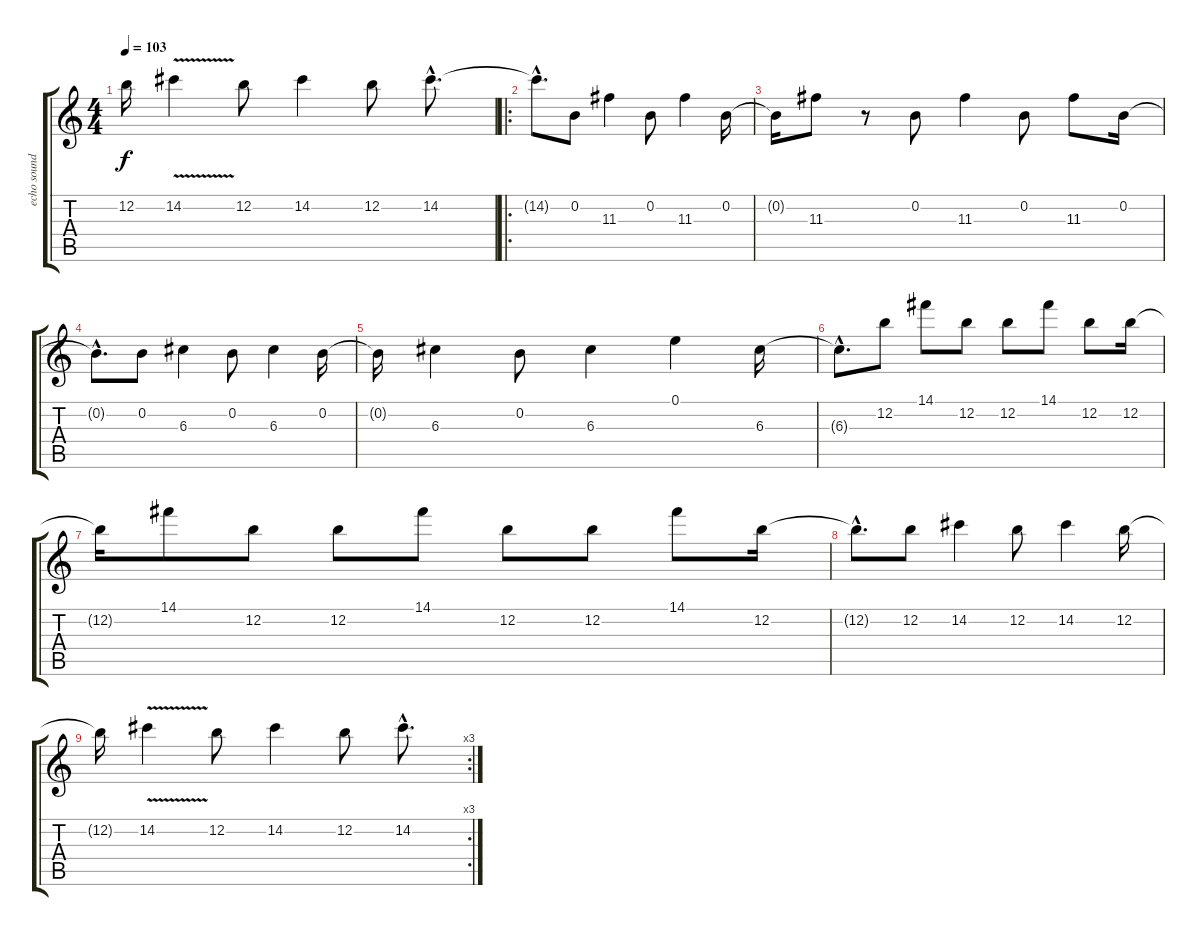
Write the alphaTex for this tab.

\track ("echo sounds like" "echo sound") {instrument overdrivenguitar}
\staff {score tabs}
\tuning (E4 B3 G3 D3 A2 E2) {hide}
\ts (4 4)
\tempo 103
\clef g2
\ks c
12.2{t}.16{dy f} 14.2{v}.4 12.2.8 14.2.4 12.2.8 14.2{hac}.8{d} |
\ro
14.2{hac t}.8{d} 0.2.8 11.3.4 0.2.8 11.3.4 0.2.16 |
0.2{t}.16 11.3.8 r.8 0.2.8 11.3.4 0.2.8 11.3.8 0.2.16 |
0.2{hac t}.8{d} 0.2.8 6.3.4 0.2.8 6.3.4 0.2.16 |
0.2{t}.16 6.3.4 0.2.8 6.3.4 0.1.4 6.3.16 |
6.3{hac t}.8{d} 12.2.8 14.1.8 12.2.8 12.2.8 14.1.8 12.2.8 12.2.16 |
12.2{t}.16 14.1.8 12.2.8 12.2.8 14.1.8 12.2.8 12.2.8 14.1.8 12.2.16 |
12.2{hac t}.8{d} 12.2.8 14.2.4 12.2.8 14.2.4 12.2.16 |
\rc 3
12.2{t}.16 14.2{v}.4 12.2.8 14.2.4 12.2.8 14.2{hac}.8{d}
